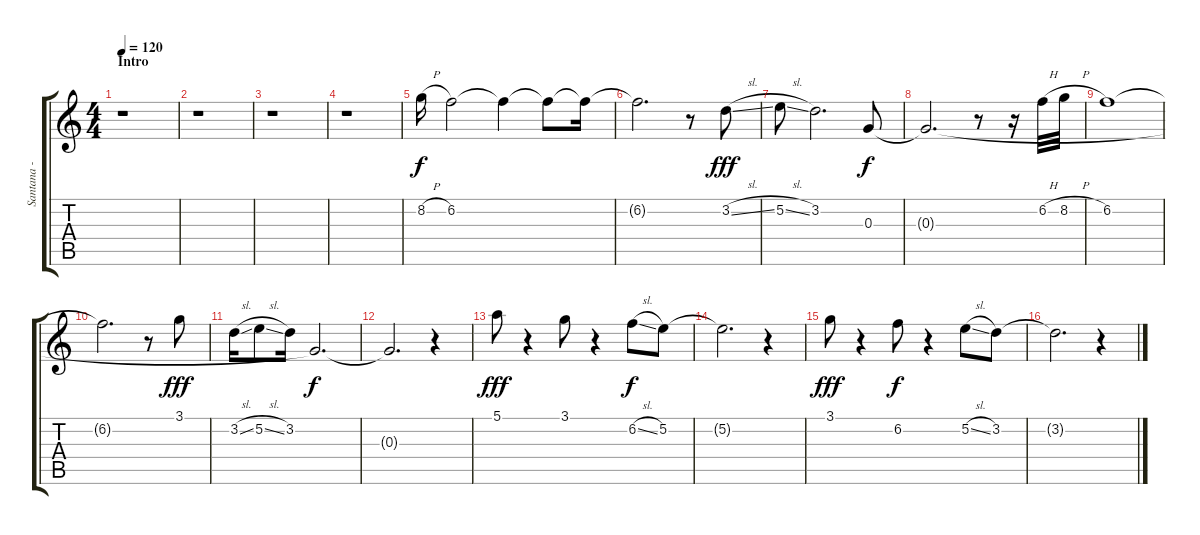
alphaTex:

\track ("Santana - Solo" "Santana - ") {instrument distortionguitar}
\staff {score tabs}
\tuning (E4 B3 G3 D3 A2 E2) {hide}
\ts (4 4)
\section ("" "Intro")
\tempo 120
\clef g2
\ks c
r.1{dy f instrument distortionguitar} |
r.1 |
r.1 |
r.1 |
8.2{h}.16 6.2.2 6.2{t}.4 6.2{t}.8 6.2{t}.16 |
6.2{t}.2{d} r.8 3.2{sl}.8{dy fff} |
5.2{sl}.8 3.2.2{d} 0.3.8{dy f} |
0.3{t}.2{d} r.8 r.16 6.2{h}.32 8.2{h}.32 |
6.2.1 |
6.2{t}.2{d} r.8 3.1.8{dy fff} |
3.2{sl}.16 5.2{sl}.8 3.2.16 0.3{t}.2{d dy f} |
0.3{t}.2{d} r.4 |
5.1.8{dy fff} r.4 3.1.8 r.4 6.2{sl}.8{dy f} 5.2.8 |
5.2{t}.2{d} r.4 |
3.1.8{dy fff} r.4 6.2.8{dy f} r.4 5.2{sl}.8 3.2.8 |
3.2{t}.2{d} r.4
